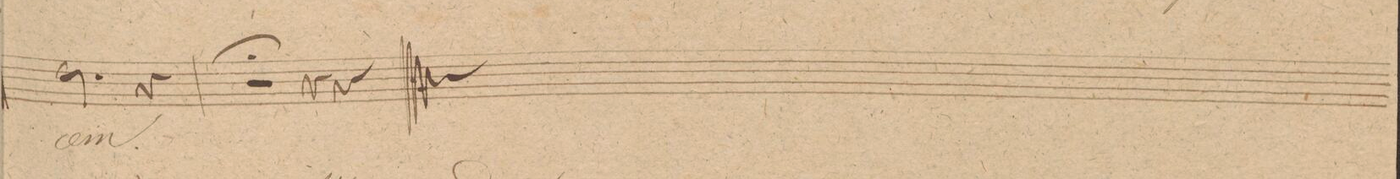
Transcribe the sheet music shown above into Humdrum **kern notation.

**kern	**text	**dynam
*I"Canto	*	*
*clefC1	*	*
*k[]	*	*
*met(c|)	*	*
*M2/2	*	*
2.b\	-cem.	.
4r	.	.
=51	=51	=51
2r;	.	.
4r	.	.
4r	.	.
==	==	==
*-	*-	*-
